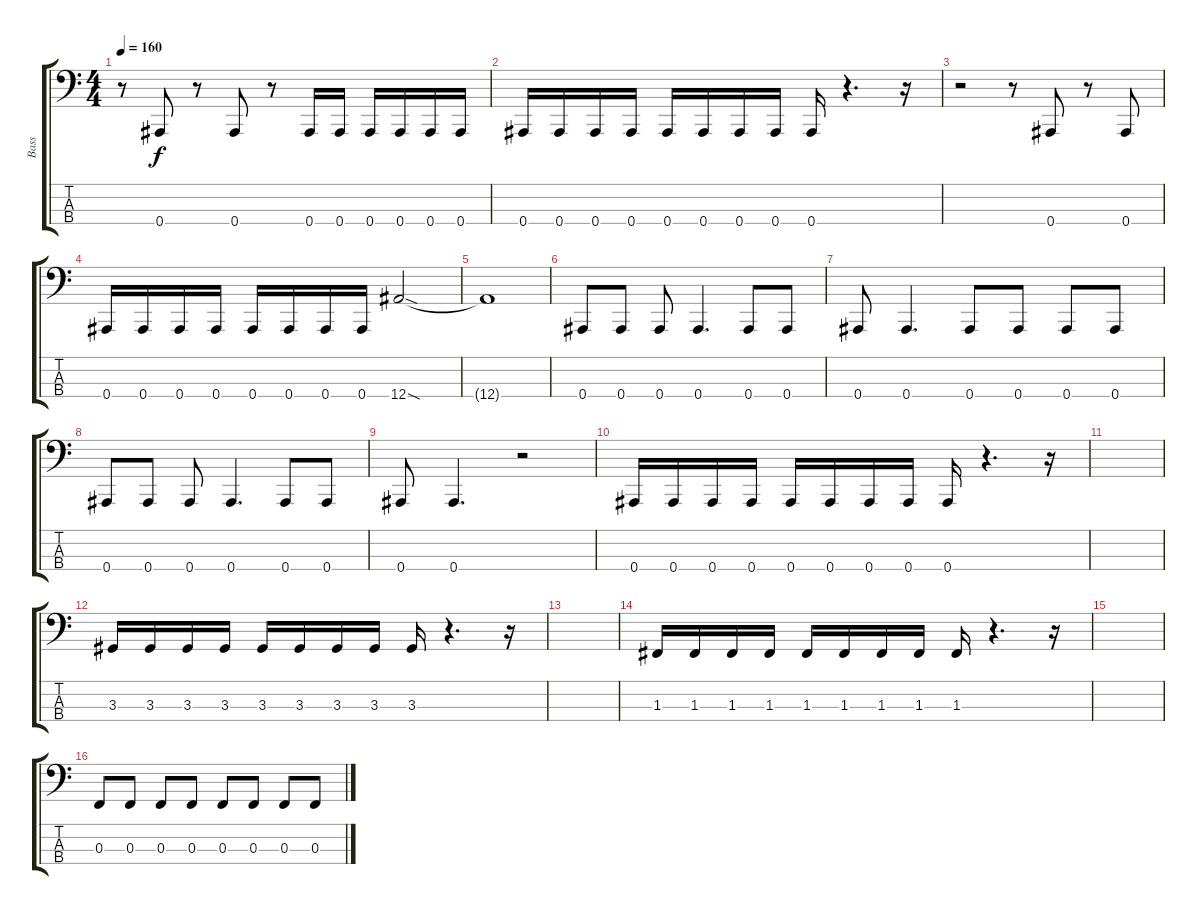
\track ("Bass" "Bass") {instrument electricbassfinger}
\staff {score tabs}
\tuning (Eb2 Bb1 F1 Bb0) {hide}
\ts (4 4)
\tempo 160
\clef f4
\ks c
r.8{dy f} 0.4.8 r.8 0.4.8 r.8 0.4.16 0.4.16 0.4.16 0.4.16 0.4.16 0.4.16 |
0.4.16 0.4.16 0.4.16 0.4.16 0.4.16 0.4.16 0.4.16 0.4.16 0.4.16 r.4{d} r.16 |
r.2 r.8 0.4.8 r.8 0.4.8 |
0.4.16 0.4.16 0.4.16 0.4.16 0.4.16 0.4.16 0.4.16 0.4.16 12.4{sod}.2 |
12.4{t}.1 |
0.4.8 0.4.8 0.4.8 0.4.4{d} 0.4.8 0.4.8 |
0.4.8 0.4.4{d} 0.4.8 0.4.8 0.4.8 0.4.8 |
0.4.8 0.4.8 0.4.8 0.4.4{d} 0.4.8 0.4.8 |
0.4.8 0.4.4{d} r.2 |
0.4.16 0.4.16 0.4.16 0.4.16 0.4.16 0.4.16 0.4.16 0.4.16 0.4.16 r.4{d} r.16 |
|
3.3.16 3.3.16 3.3.16 3.3.16 3.3.16 3.3.16 3.3.16 3.3.16 3.3.16 r.4{d} r.16 |
|
1.3.16 1.3.16 1.3.16 1.3.16 1.3.16 1.3.16 1.3.16 1.3.16 1.3.16 r.4{d} r.16 |
|
0.3.8 0.3.8 0.3.8 0.3.8 0.3.8 0.3.8 0.3.8 0.3.8
